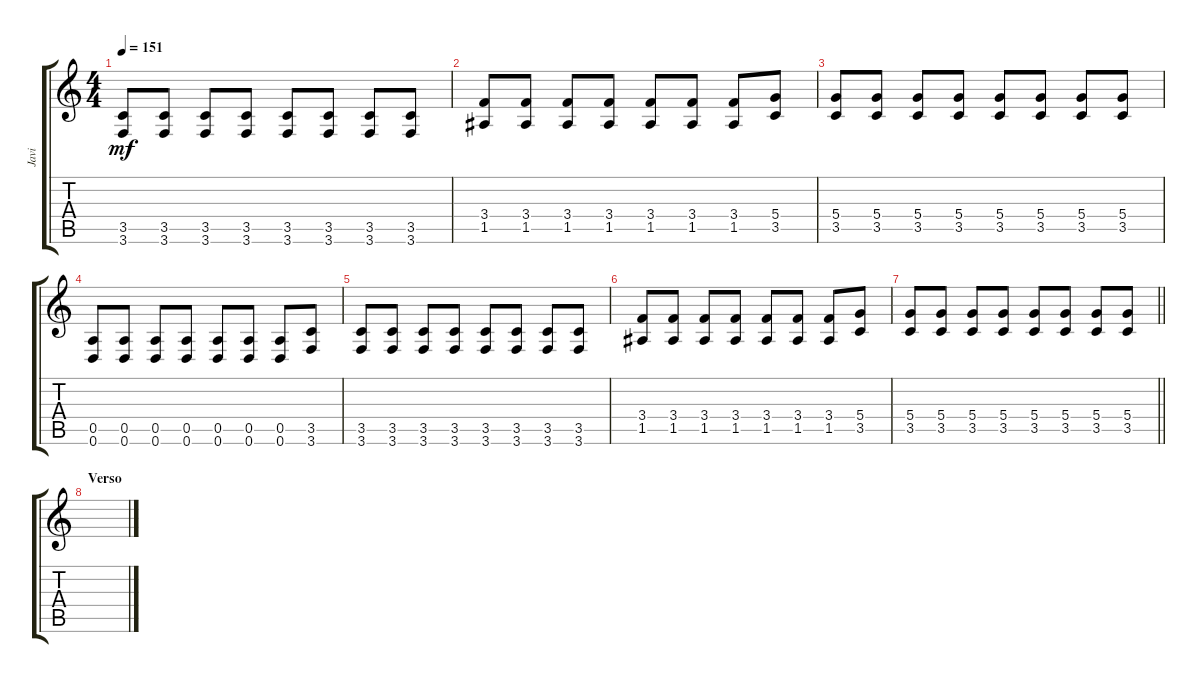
\track ("Javi" "Javi") {instrument overdrivenguitar}
\staff {score tabs}
\tuning (E4 B3 G3 D3 A2 D2) {hide}
\ts (4 4)
\tempo 151
\clef g2
\ks c
(3.5 3.6).8{dy mf} (3.5 3.6).8 (3.5 3.6).8 (3.5 3.6).8 (3.5 3.6).8 (3.5 3.6).8 (3.5 3.6).8 (3.5 3.6).8 |
(3.4 1.5).8 (3.4 1.5).8 (3.4 1.5).8 (3.4 1.5).8 (3.4 1.5).8 (3.4 1.5).8 (3.4 1.5).8 (5.4 3.5).8 |
(5.4 3.5).8 (5.4 3.5).8 (5.4 3.5).8 (5.4 3.5).8 (5.4 3.5).8 (5.4 3.5).8 (5.4 3.5).8 (5.4 3.5).8 |
(0.5 0.6).8 (0.5 0.6).8 (0.5 0.6).8 (0.5 0.6).8 (0.5 0.6).8 (0.5 0.6).8 (0.5 0.6).8 (3.5 3.6).8 |
(3.5 3.6).8 (3.5 3.6).8 (3.5 3.6).8 (3.5 3.6).8 (3.5 3.6).8 (3.5 3.6).8 (3.5 3.6).8 (3.5 3.6).8 |
(3.4 1.5).8 (3.4 1.5).8 (3.4 1.5).8 (3.4 1.5).8 (3.4 1.5).8 (3.4 1.5).8 (3.4 1.5).8 (5.4 3.5).8 |
\barLineRight lightlight
(5.4 3.5).8 (5.4 3.5).8 (5.4 3.5).8 (5.4 3.5).8 (5.4 3.5).8 (5.4 3.5).8 (5.4 3.5).8 (5.4 3.5).8 |
\section ("" "Verso")
